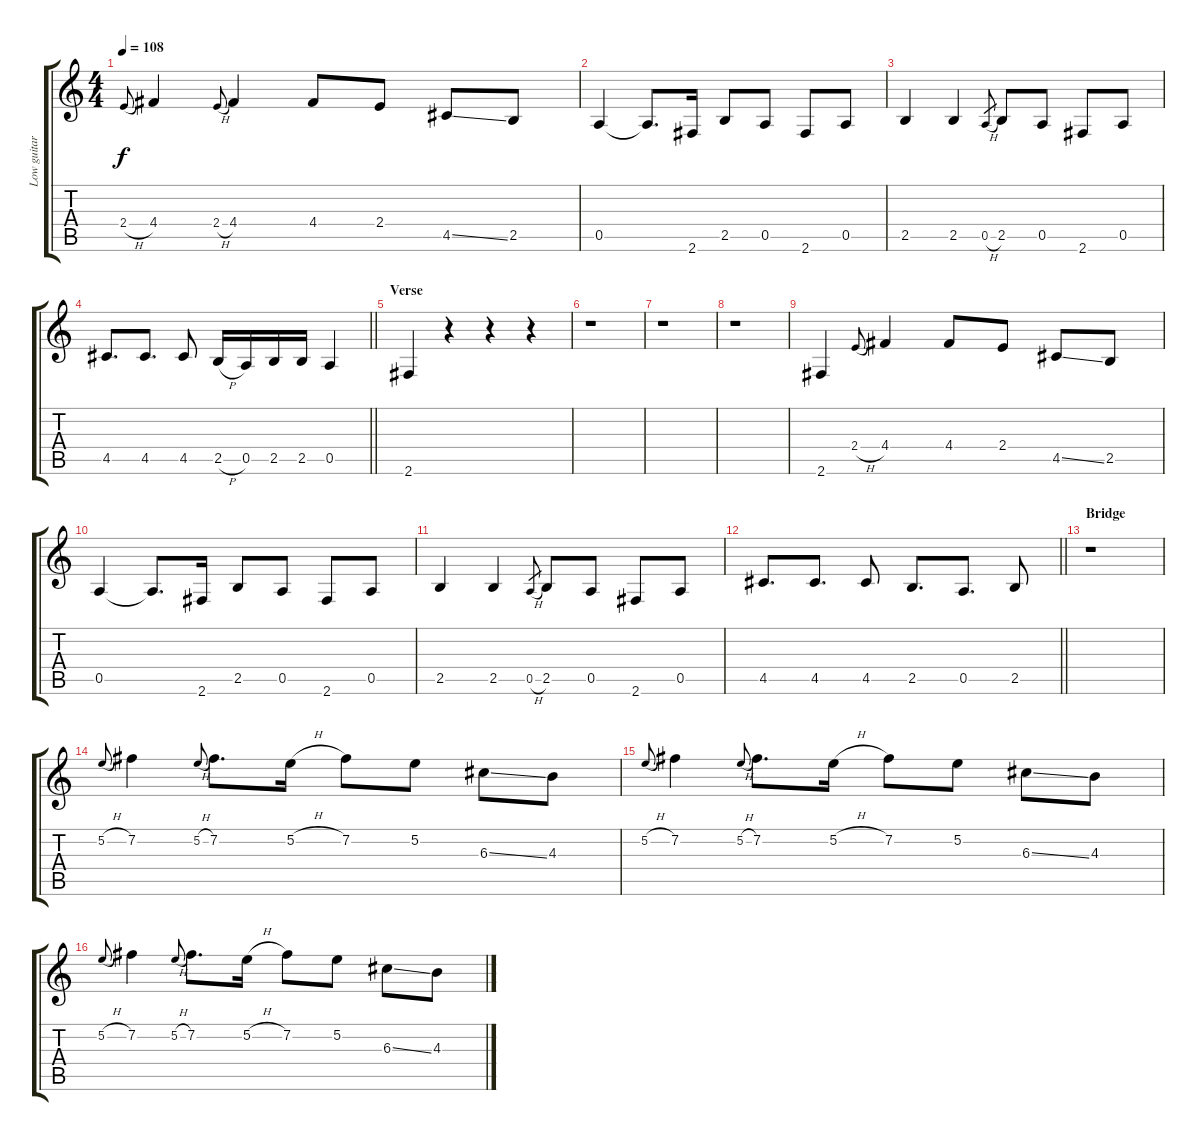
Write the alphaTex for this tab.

\track ("Low guitar" "Low guitar") {instrument overdrivenguitar}
\staff {score tabs}
\tuning (E4 B3 G3 D3 A2 E2) {hide}
\ts (4 4)
\tempo 108
\clef g2
\ks c
2.4{h}.8{gr onbeat dy f} 4.4.4 2.4{h}.8{gr onbeat} 4.4.4 4.4.8 2.4.8 4.5{ss}.8 2.5.8 |
0.5.4 0.5{t}.8{d} 2.6.16 2.5.8 0.5.8 2.6.8 0.5.8 |
2.5.4 2.5.4 0.5{h}.8{gr} 2.5.8 0.5.8 2.6.8 0.5.8 |
\barLineRight lightlight
4.5.8{d} 4.5.8{d} 4.5.8 2.5{h}.16 0.5.16 2.5.16 2.5.16 0.5.4 |
\section ("" "Verse")
2.6.4 r.4 r.4 r.4 |
r.1 |
r.1 |
r.1 |
2.6.4 2.4{h}.8{gr onbeat} 4.4.4 4.4.8 2.4.8 4.5{ss}.8 2.5.8 |
0.5.4 0.5{t}.8{d} 2.6.16 2.5.8 0.5.8 2.6.8 0.5.8 |
2.5.4 2.5.4 0.5{h}.8{gr} 2.5.8 0.5.8 2.6.8 0.5.8 |
\barLineRight lightlight
4.5.8{d} 4.5.8{d} 4.5.8 2.5.8{d} 0.5.8{d} 2.5.8 |
\section ("" "Bridge")
r.1 |
5.2{h}.8{gr onbeat} 7.2.4 5.2{h}.8{gr onbeat} 7.2.8{d} 5.2{h}.16 7.2.8 5.2.8 6.3{ss}.8 4.3.8 |
5.2{h}.8{gr onbeat} 7.2.4 5.2{h}.8{gr onbeat} 7.2.8{d} 5.2{h}.16 7.2.8 5.2.8 6.3{ss}.8 4.3.8 |
5.2{h}.8{gr onbeat} 7.2.4 5.2{h}.8{gr onbeat} 7.2.8{d} 5.2{h}.16 7.2.8 5.2.8 6.3{ss}.8 4.3.8
